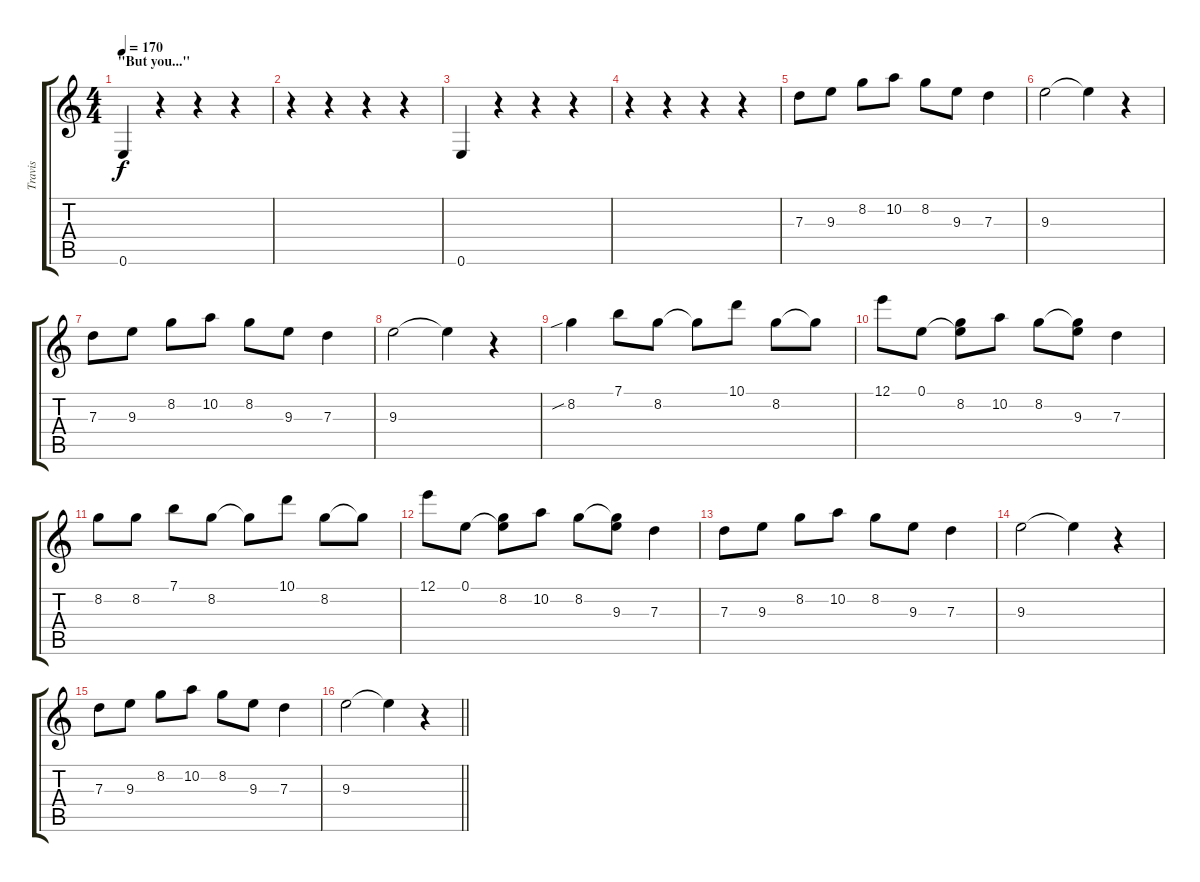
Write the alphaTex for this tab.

\track ("Travis" "Travis") {instrument overdrivenguitar}
\staff {score tabs}
\tuning (E4 B3 G3 D3 A2 E2) {hide}
\ts (4 4)
\section ("" "\"But you...\"")
\tempo 170
\clef g2
\ks c
0.6.4{dy f} r.4 r.4 r.4 |
r.4 r.4 r.4 r.4 |
0.6.4 r.4 r.4 r.4 |
r.4 r.4 r.4 r.4 |
7.3.8 9.3.8 8.2.8 10.2.8 8.2.8 9.3.8 7.3.4 |
9.3.2 9.3{t}.4 r.4 |
7.3.8 9.3.8 8.2.8 10.2.8 8.2.8 9.3.8 7.3.4 |
9.3.2 9.3{t}.4 r.4 |
8.2{sib}.4 7.1.8 8.2.8 8.2{t}.8 10.1.8 8.2.8 8.2{t}.8 |
12.1.8 0.1.8 (0.1{t} 8.2).8 10.2.8 8.2.8 (8.2{t} 9.3).8 7.3.4 |
8.2.8 8.2.8 7.1.8 8.2.8 8.2{t}.8 10.1.8 8.2.8 8.2{t}.8 |
12.1.8 0.1.8 (0.1{t} 8.2).8 10.2.8 8.2.8 (8.2{t} 9.3).8 7.3.4 |
7.3.8 9.3.8 8.2.8 10.2.8 8.2.8 9.3.8 7.3.4 |
9.3.2 9.3{t}.4 r.4 |
7.3.8 9.3.8 8.2.8 10.2.8 8.2.8 9.3.8 7.3.4 |
\barLineRight lightlight
9.3.2 9.3{t}.4 r.4
